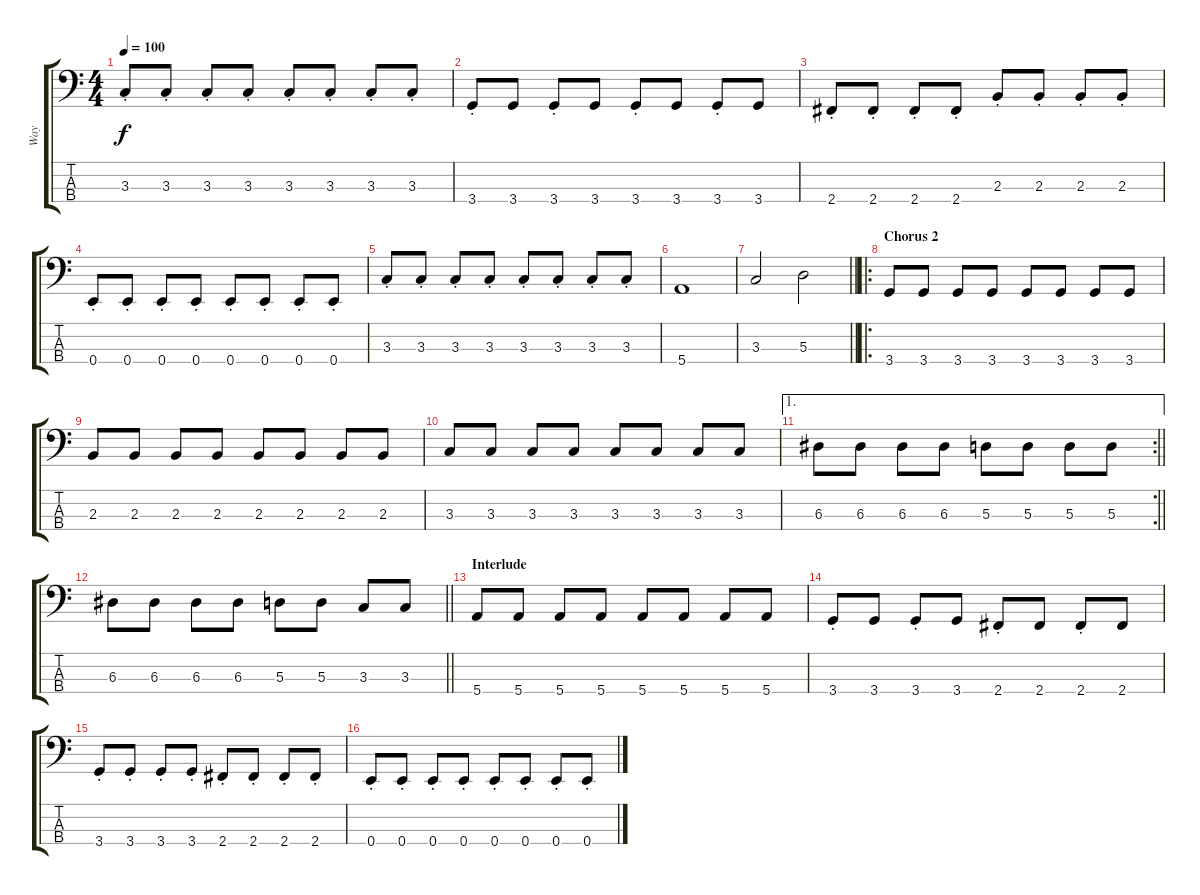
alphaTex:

\track ("Way" "Way") {instrument electricbasspick}
\staff {score tabs}
\tuning (G2 D2 A1 E1) {hide}
\ts (4 4)
\tempo 100
\clef f4
\ks c
3.3{st}.8{dy f} 3.3{st}.8 3.3{st}.8 3.3{st}.8 3.3{st}.8 3.3{st}.8 3.3{st}.8 3.3{st}.8 |
3.4{st}.8 3.4.8 3.4{st}.8 3.4.8 3.4{st}.8 3.4.8 3.4{st}.8 3.4.8 |
2.4{st}.8 2.4{st}.8 2.4{st}.8 2.4{st}.8 2.3{st}.8 2.3{st}.8 2.3{st}.8 2.3{st}.8 |
0.4{st}.8 0.4{st}.8 0.4{st}.8 0.4{st}.8 0.4{st}.8 0.4{st}.8 0.4{st}.8 0.4{st}.8 |
3.3{st}.8 3.3{st}.8 3.3{st}.8 3.3{st}.8 3.3{st}.8 3.3{st}.8 3.3{st}.8 3.3{st}.8 |
5.4.1 |
\barLineRight lightlight
3.3.2 5.3.2 |
\ro
\section ("" "Chorus 2")
3.4.8 3.4.8 3.4.8 3.4.8 3.4.8 3.4.8 3.4.8 3.4.8 |
2.3.8 2.3.8 2.3.8 2.3.8 2.3.8 2.3.8 2.3.8 2.3.8 |
3.3.8 3.3.8 3.3.8 3.3.8 3.3.8 3.3.8 3.3.8 3.3.8 |
\ae 1
\rc 2
\barLineRight lightlight
6.3.8 6.3.8 6.3.8 6.3.8 5.3.8 5.3.8 5.3.8 5.3.8 |
\barLineRight lightlight
6.3.8 6.3.8 6.3.8 6.3.8 5.3.8 5.3.8 3.3.8 3.3.8 |
\section ("" "Interlude")
5.4.8 5.4.8 5.4.8 5.4.8 5.4.8 5.4.8 5.4.8 5.4.8 |
3.4{st}.8 3.4.8 3.4{st}.8 3.4.8 2.4{st}.8 2.4.8 2.4{st}.8 2.4.8 |
3.4{st}.8 3.4{st}.8 3.4{st}.8 3.4{st}.8 2.4{st}.8 2.4{st}.8 2.4{st}.8 2.4{st}.8 |
0.4{st}.8 0.4{st}.8 0.4{st}.8 0.4{st}.8 0.4{st}.8 0.4{st}.8 0.4{st}.8 0.4{st}.8
